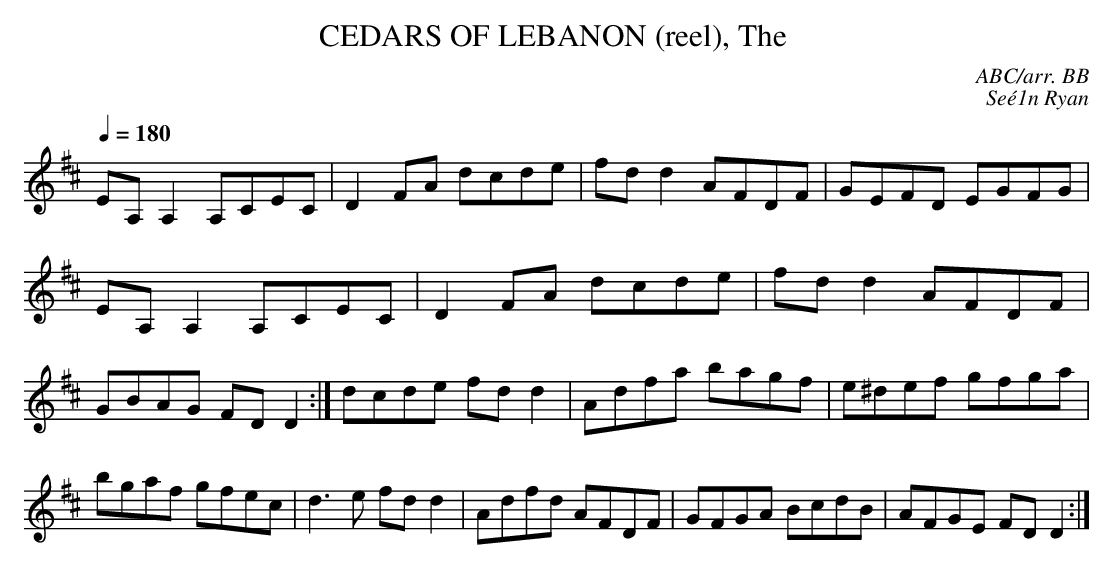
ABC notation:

X:1
T:CEDARS OF LEBANON (reel), The \
C:ABC/arr. BB\
C:Se\'e1n Ryan\
Q:1/4=180\
L:1/8\
M:C\
K:D\
EA,A,2 A,CEC|D2FA dcde|fdd2 AFDF|GEFD EGFG|\
EA,A,2 A,CEC|D2FA dcde|fdd2 AFDF|GBAG FDD2:|\
dcde fdd2|Adfa bagf|e^def gfga|bgaf gfec|\
d3e fdd2|Adfd AFDF|GFGA BcdB|AFGE FDD2:|\
\
\
